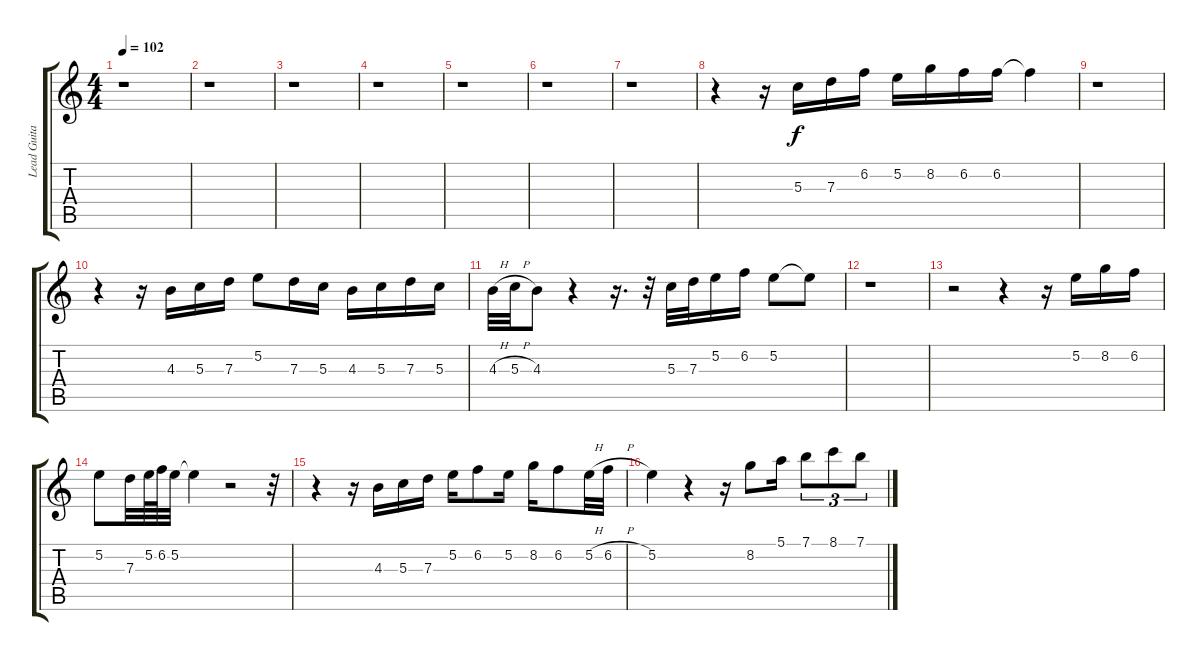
\track ("Lead Guitar, Ottmar Liebert" "Lead Guita") {instrument acousticguitarnylon}
\staff {score tabs}
\tuning (E4 B3 G3 D3 A2 E2) {hide}
\ts (4 4)
\tempo 102
\clef g2
\ks c
r.1{dy f instrument acousticguitarnylon} |
r.1 |
r.1 |
r.1 |
r.1 |
r.1 |
r.1 |
r.4 r.16 5.3.16 7.3.16 6.2.16 5.2.16 8.2.16 6.2.16 6.2.16 6.2{t}.4 |
r.1 |
r.4 r.16 4.3.16 5.3.16 7.3.16 5.2.8 7.3.16 5.3.16 4.3.16 5.3.16 7.3.16 5.3.16 |
4.3{h}.32 5.3{h}.32 4.3.8 r.4 r.16{d} r.32 5.3.32 7.3.32 5.2.16 6.2.16 5.2.8 5.2{t}.8 |
r.1 |
r.2 r.4 r.16 5.2.16 8.2.16 6.2.16 |
5.2.8 7.3.32 5.2.64 6.2.64 5.2.32 5.2{t}.4 r.2 r.32 |
r.4 r.16 4.3.16 5.3.16 7.3.16 5.2.16 6.2.8 5.2.16 8.2.16 6.2.8 5.2{h}.32 6.2{h}.32 |
5.2.4 r.4 r.16 8.2.8 5.1.16 7.1.8{tu (3 2)} 8.1.8{tu (3 2)} 7.1.8{tu (3 2)}
